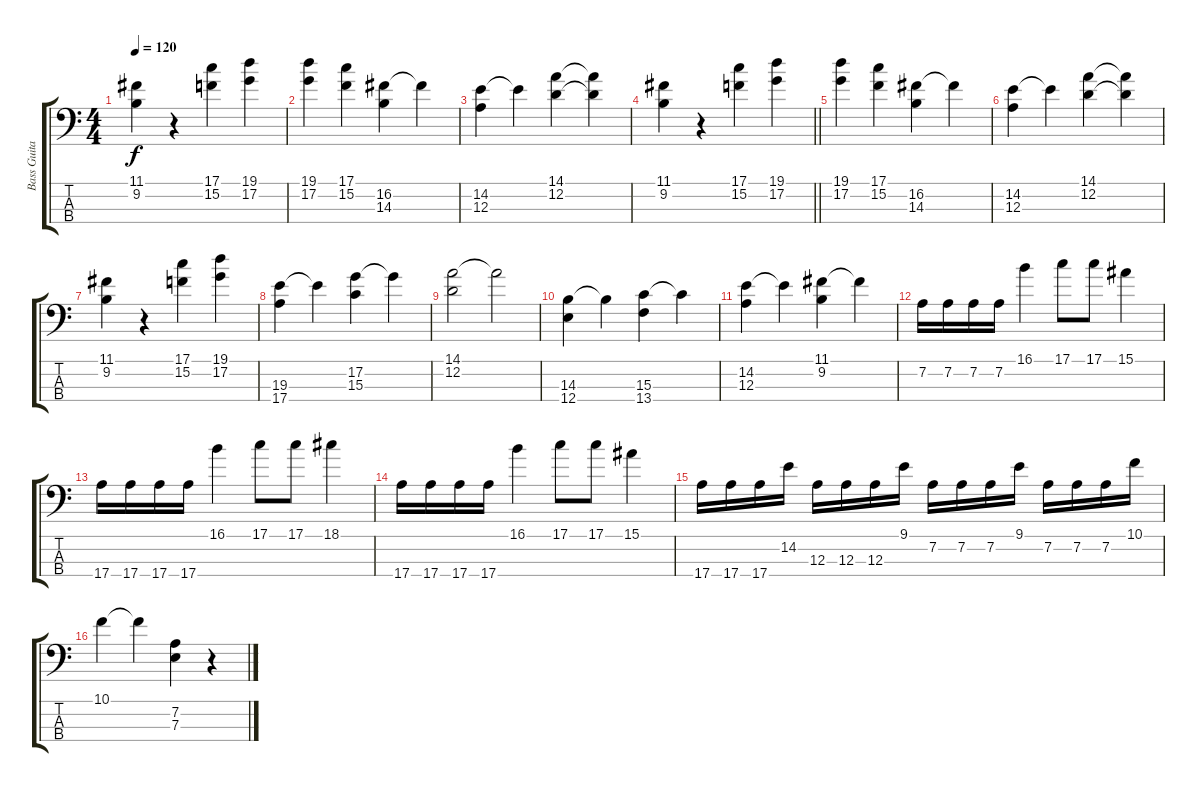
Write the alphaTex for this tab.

\track ("Bass Guitar" "Bass Guita") {instrument electricbassfinger}
\staff {score tabs}
\tuning (G2 D2 A1 E1) {hide}
\ts (4 4)
\tempo 120
\clef f4
\ks c
(11.1 9.2).4{dy f} r.4 (17.1 15.2).4 (19.1 17.2).4 |
(19.1 17.2).4 (17.1 15.2).4 (16.2 14.3).4 16.2{t}.4 |
(14.2 12.3).4 14.2{t}.4 (14.1 12.2).4 (14.1{t} 12.2{t}).4 |
\barLineRight lightlight
(11.1 9.2).4 r.4 (17.1 15.2).4 (19.1 17.2).4 |
(19.1 17.2).4 (17.1 15.2).4 (16.2 14.3).4 16.2{t}.4 |
(14.2 12.3).4 14.2{t}.4 (14.1 12.2).4 (14.1{t} 12.2{t}).4 |
(11.1 9.2).4 r.4 (17.1 15.2).4 (19.1 17.2).4 |
(19.3 17.4).4 19.3{t}.4 (17.2 15.3).4 17.2{t}.4 |
(14.1 12.2).2 14.1{t}.2 |
(14.3 12.4).4 14.3{t}.4 (15.3 13.4).4 15.3{t}.4 |
(14.2 12.3).4 14.2{t}.4 (11.1 9.2).4 11.1{t}.4 |
7.2.16{volume 13 balance 16} 7.2.16 7.2.16 7.2.16 16.1.4 17.1.8 17.1.8 15.1.4 |
17.4.16 17.4.16 17.4.16 17.4.16 16.1.4 17.1.8 17.1.8 18.1.4 |
17.4.16 17.4.16 17.4.16 17.4.16 16.1.4 17.1.8 17.1.8 15.1.4 |
17.4.16 17.4.16 17.4.16 14.2.16 12.3.16 12.3.16 12.3.16 9.1.16 7.2.16 7.2.16 7.2.16 9.1.16 7.2.16 7.2.16 7.2.16 10.1.16 |
10.1.4 10.1{t}.4 (7.2 7.3).4 r.4
